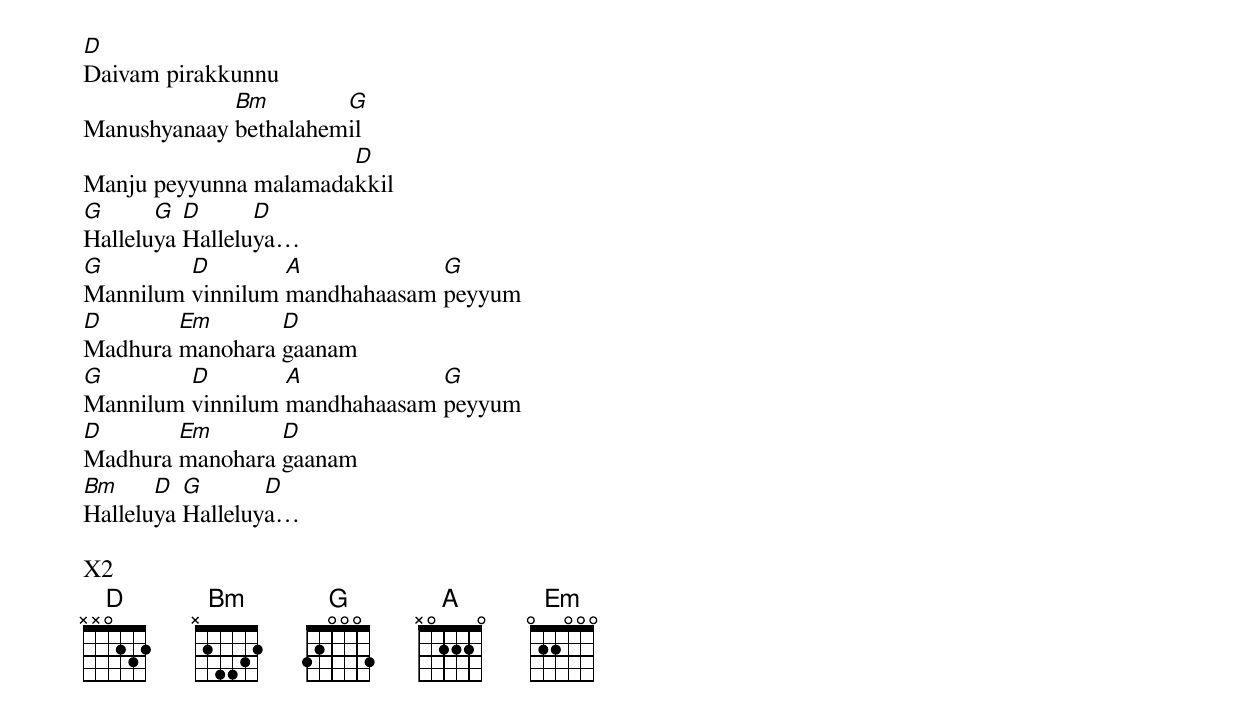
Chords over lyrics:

D
Daivam pirakkunnu
             Bm        G
Manushyanaay bethalahemil
                       D
Manju peyyunna malamadakkil
G      G  D      D
Halleluya Halleluya…
G        D        A            G
Mannilum vinnilum mandhahaasam peyyum
D       Em       D
Madhura manohara gaanam
G        D        A            G
Mannilum vinnilum mandhahaasam peyyum
D       Em       D
Madhura manohara gaanam
Bm     D  G       D
Halleluya Halleluya…

X2
